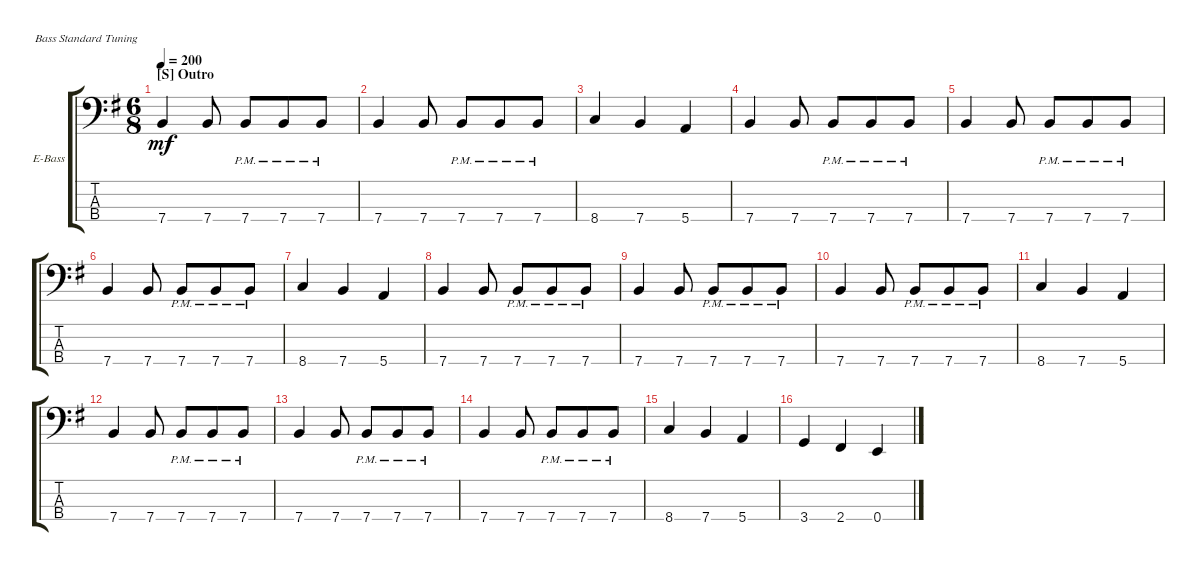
\bracketExtendMode groupsimilarinstruments
\firstSystemTrackNameOrientation horizontal
\otherSystemsTrackNameOrientation horizontal
\track ("Electric Bass" "E-Bass") {instrument electricbassfinger}
\staff {score tabs}
\tuning (G2 D2 A1 E1)
\ts (6 8)
\section ("S" "Outro")
\tempo 200
\clef f4
\ks eminor
7.4.4{dy mf} 7.4.8 7.4{pm}.8 7.4{pm}.8 7.4{pm}.8 |
7.4.4 7.4.8 7.4{pm}.8 7.4{pm}.8 7.4{pm}.8 |
8.4.4 7.4.4 5.4.4 |
7.4.4 7.4.8 7.4{pm}.8 7.4{pm}.8 7.4{pm}.8 |
7.4.4 7.4.8 7.4{pm}.8 7.4{pm}.8 7.4{pm}.8 |
7.4.4 7.4.8 7.4{pm}.8 7.4{pm}.8 7.4{pm}.8 |
8.4.4 7.4.4 5.4.4 |
7.4.4 7.4.8 7.4{pm}.8 7.4{pm}.8 7.4{pm}.8 |
7.4.4 7.4.8 7.4{pm}.8 7.4{pm}.8 7.4{pm}.8 |
7.4.4 7.4.8 7.4{pm}.8 7.4{pm}.8 7.4{pm}.8 |
8.4.4 7.4.4 5.4.4 |
7.4.4 7.4.8 7.4{pm}.8 7.4{pm}.8 7.4{pm}.8 |
7.4.4 7.4.8 7.4{pm}.8 7.4{pm}.8 7.4{pm}.8 |
7.4.4 7.4.8 7.4{pm}.8 7.4{pm}.8 7.4{pm}.8 |
8.4.4 7.4.4 5.4.4 |
3.4.4 2.4.4 0.4.4
